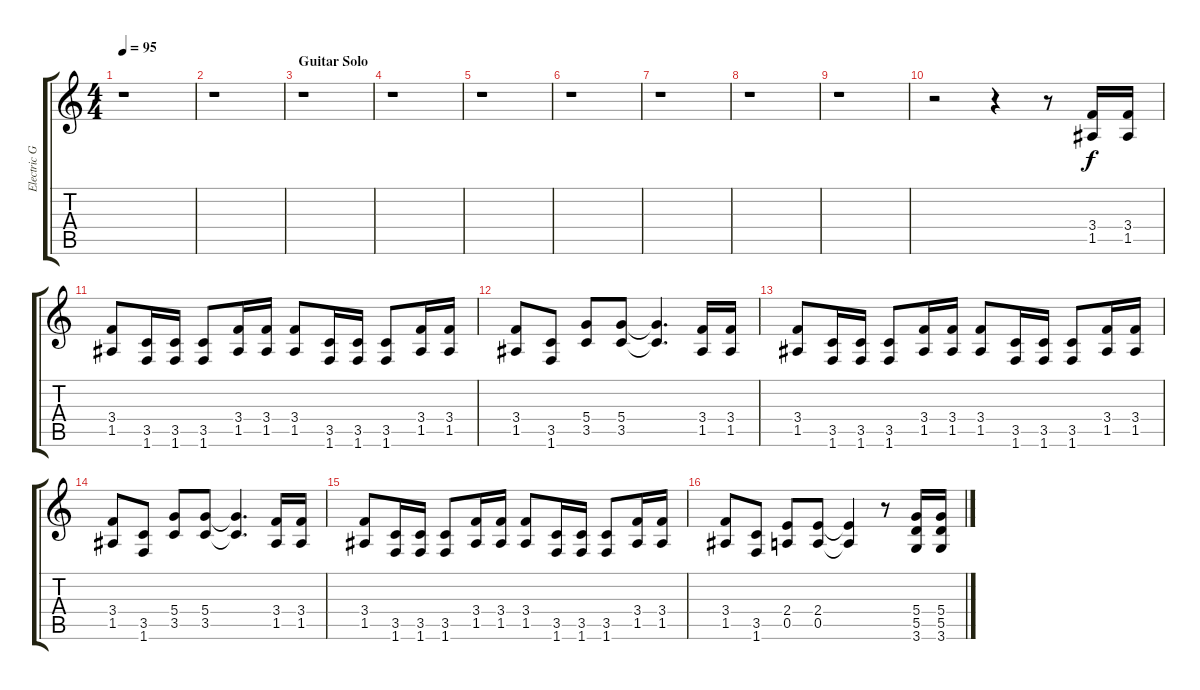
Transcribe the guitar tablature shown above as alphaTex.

\track ("Electric Guitar 2" "Electric G") {instrument distortionguitar}
\staff {score tabs}
\tuning (E4 B3 G3 D3 A2 E2) {hide}
\ts (4 4)
\tempo 95
\clef g2
\ks c
r.1{dy f} |
r.1 |
\section ("" "Guitar Solo")
r.1 |
r.1 |
r.1 |
r.1 |
r.1 |
r.1 |
r.1 |
r.2 r.4 r.8 (3.4 1.5).16 (3.4 1.5).16 |
(3.4 1.5).8 (3.5 1.6).16 (3.5 1.6).16 (3.5 1.6).8 (3.4 1.5).16 (3.4 1.5).16 (3.4 1.5).8 (3.5 1.6).16 (3.5 1.6).16 (3.5 1.6).8 (3.4 1.5).16 (3.4 1.5).16 |
(3.4 1.5).8 (3.5 1.6).8 (5.4 3.5).8 (5.4 3.5).8 (5.4{t} 3.5{t}).4{d} (3.4 1.5).16 (3.4 1.5).16 |
(3.4 1.5).8 (3.5 1.6).16 (3.5 1.6).16 (3.5 1.6).8 (3.4 1.5).16 (3.4 1.5).16 (3.4 1.5).8 (3.5 1.6).16 (3.5 1.6).16 (3.5 1.6).8 (3.4 1.5).16 (3.4 1.5).16 |
(3.4 1.5).8 (3.5 1.6).8 (5.4 3.5).8 (5.4 3.5).8 (5.4{t} 3.5{t}).4{d} (3.4 1.5).16 (3.4 1.5).16 |
(3.4 1.5).8 (3.5 1.6).16 (3.5 1.6).16 (3.5 1.6).8 (3.4 1.5).16 (3.4 1.5).16 (3.4 1.5).8 (3.5 1.6).16 (3.5 1.6).16 (3.5 1.6).8 (3.4 1.5).16 (3.4 1.5).16 |
(3.4 1.5).8 (3.5 1.6).8 (2.4 0.5).8 (2.4 0.5).8 (2.4{t} 0.5{t}).4 r.8 (5.4 5.5 3.6).16 (5.4 5.5 3.6).16
